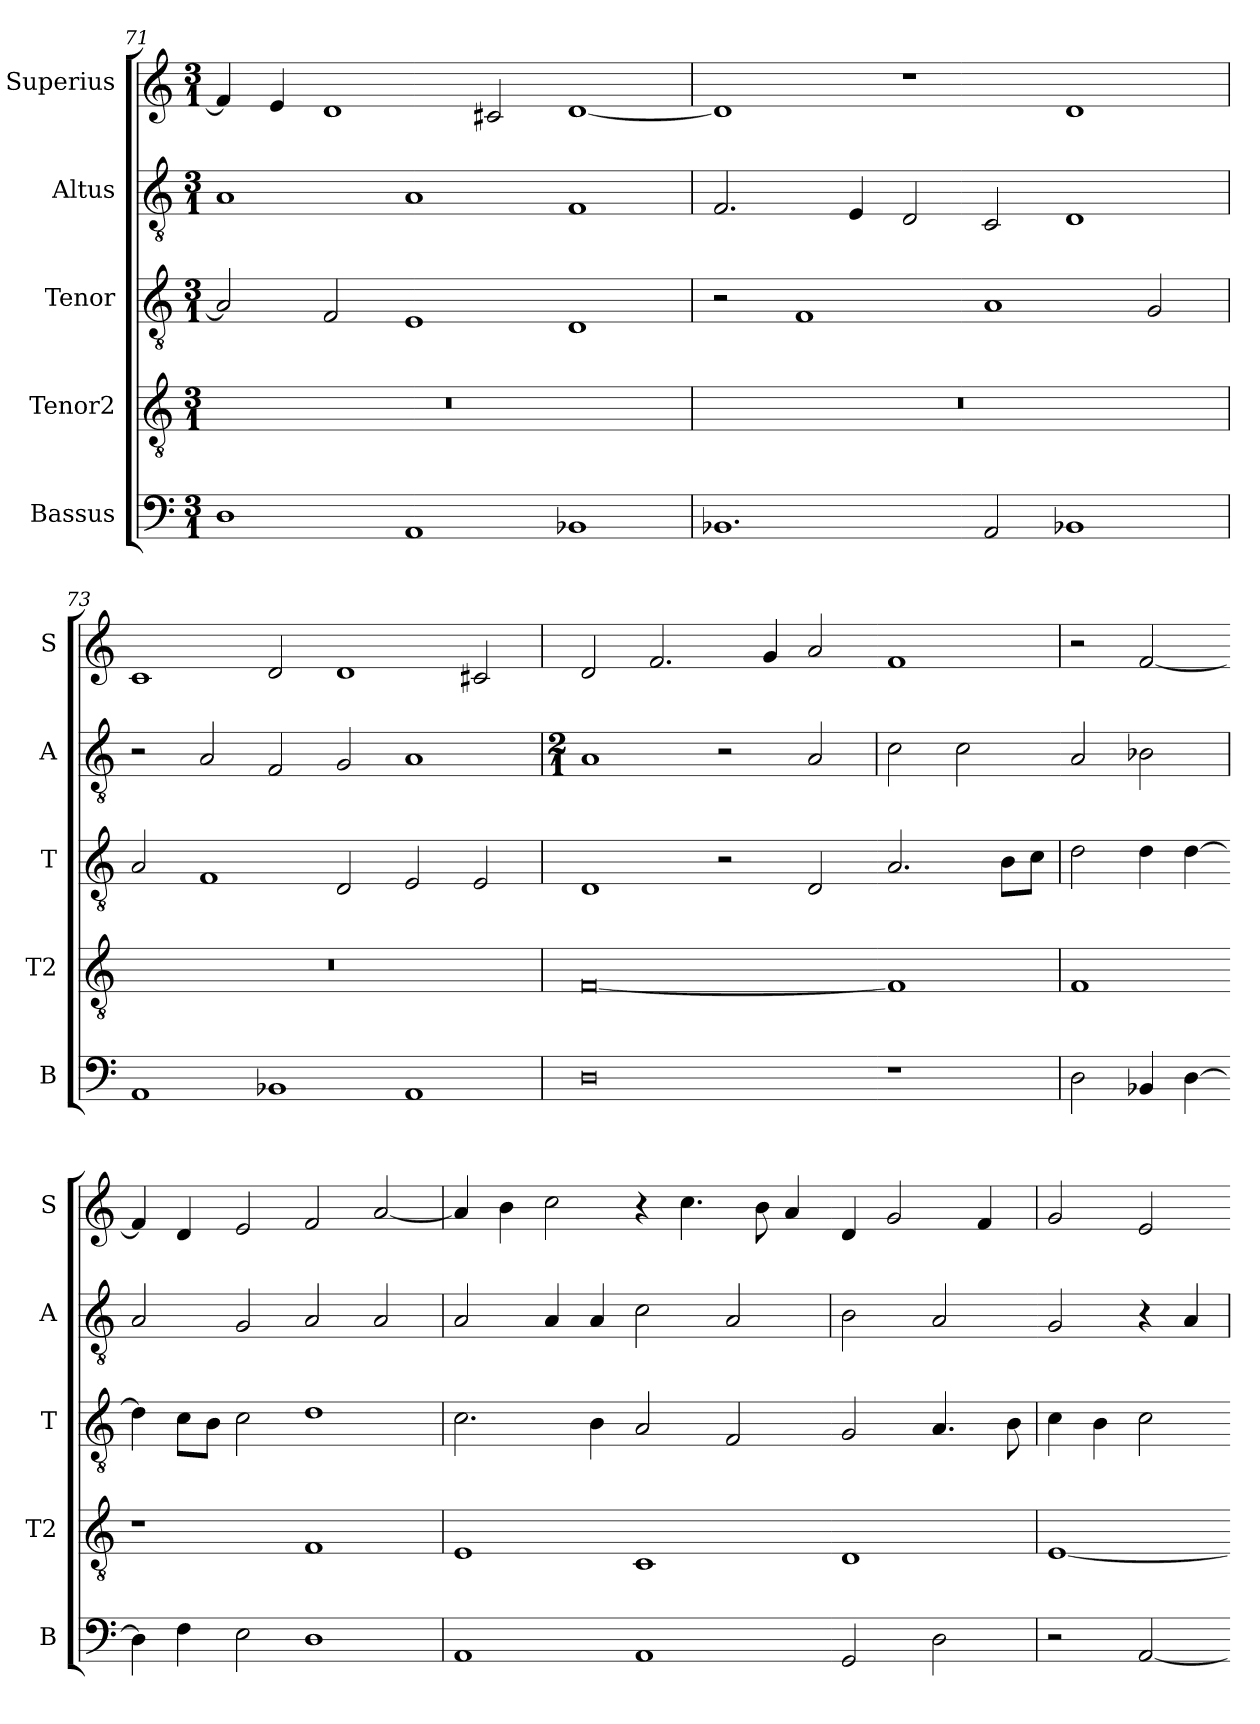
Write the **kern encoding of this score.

**kern	**kern	**kern	**kern	**kern
*part5	*part4	*part3	*part2	*part1
*staff5	*staff4	*staff3	*staff2	*staff1
*I"Bassus	*I"Tenor2	*I"Tenor	*I"Altus	*I"Superius
*I'B	*I'T2	*I'T	*I'A	*I'S
*clefF4	*clefGv2	*clefGv2	*clefGv2	*clefG2
*k[]	*k[]	*k[]	*k[]	*k[]
*M3/1	*M3/1	*M3/1	*M3/1	*M3/1
=71	=71	=71	=71	=71
1D	0.r	2A/]	1A	4f/]
.	.	.	.	4e/
.	.	2F/	.	1d
1AA	.	1E	1A	.
.	.	.	.	2c#X/
1BB-X	.	1D	1F	[1d
=72	=72	=72	=72	=72
1.BB-X	0.r	2r	2.F/	1d]
.	.	1F	.	.
.	.	.	4E/	.
.	.	.	2D/	1r
2AA/	.	1A	2C/	.
1BB-X	.	.	1D	1d
.	.	2G/	.	.
=73	=73	=73	=73	=73
1AA	0.r	2A/	2r	1c
.	.	1F	2A/	.
1BB-X	.	.	2F/	2d/
.	.	2D/	2G/	1d
1AA	.	2E/	1A	.
.	.	2E/	.	2c#X/
=74	=74	=74	=74	=74
*	*	*	*M2/1	*
0D	[0F	1D	1A	2d/
.	.	.	.	2.f/
.	.	2r	2r	.
.	.	.	.	4g/
.	.	2D/	2A/	2a/
=-	=-	=-	=	=-
1r	1F]	2.A/	2c\	1f
.	.	.	2c\	.
.	.	8B\L	.	.
.	.	8c\J	.	.
=75	=75	=75	=75-	=75
2D\	1F	2d\	2A/	2r
4BB-X/	.	4d\	2B-X\	[2f/
[4D\	.	[4d\	.	.
=-	=-	=-	=	=-
4D\]	1r	4d\]	2A/	4f/]
4F\	.	8c\L	.	4d/
.	.	8B\J	.	.
2E\	.	2c\	2G/	2e/
1D	1F	1d	2A/	2f/
.	.	.	2A/	[2a/
=76	=76	=76	=76	=76
1AA	1E	2.c\	2A/	4a/]
.	.	.	.	4b\
.	.	.	4A/	2cc\
.	.	4B\	4A/	.
1AA	1C	2A/	2c\	4r
.	.	.	.	4.cc\
.	.	2F/	2A/	.
.	.	.	.	8b\
.	.	.	.	4a/
=-	=-	=-	=	=-
2GG/	1D	2G/	2B\	4d/
.	.	.	.	2g/
2D\	.	4.A/	2A/	.
.	.	.	.	4f/
.	.	8B\	.	.
=77	=77	=77	=77-	=77
2r	[1E	4c\	2G/	2g/
.	.	4B\	.	.
[2AA/	.	2c\	4r	2e/
.	.	.	4A/	.
=-	=-	=-	=	=-
*-	*-	*-	*-	*-
